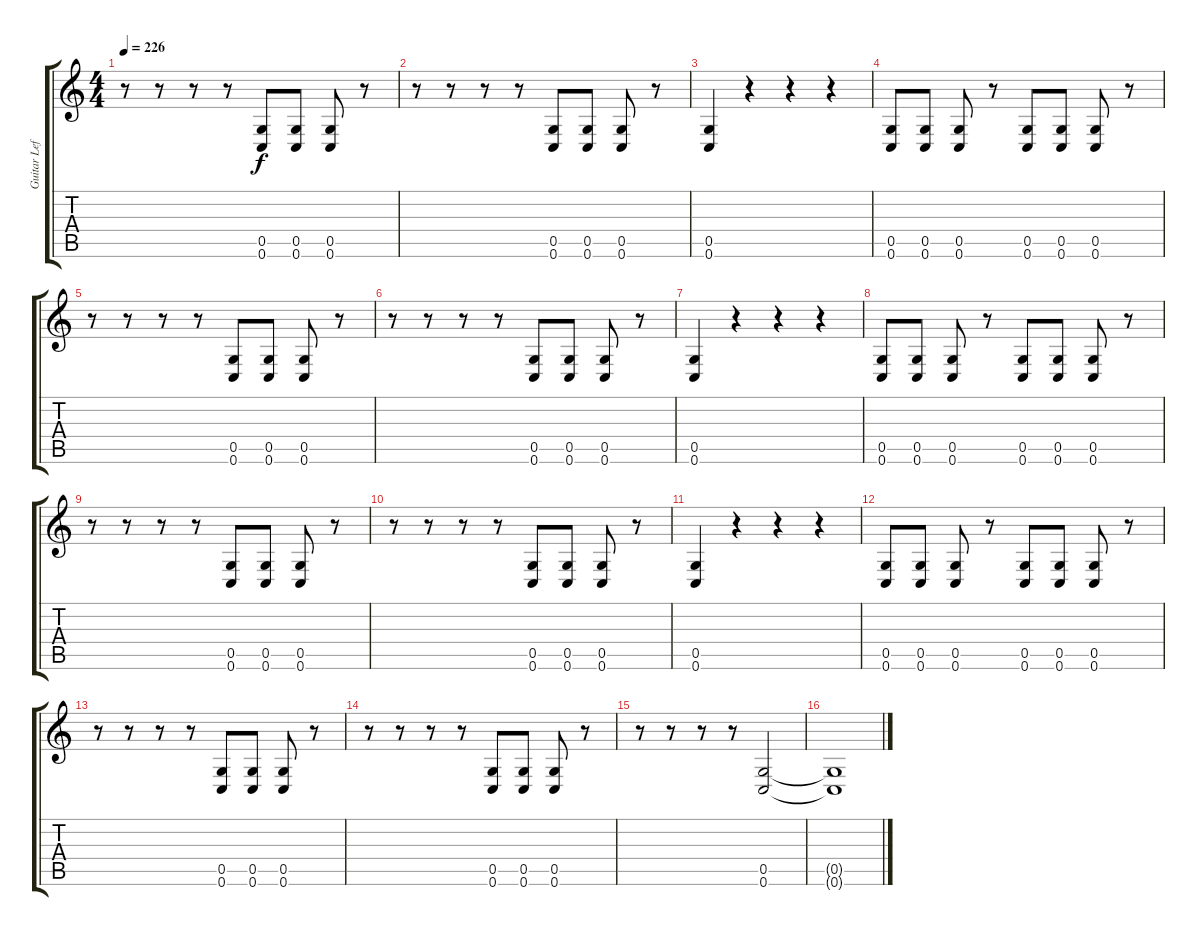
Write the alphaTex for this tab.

\track ("Guitar Left" "Guitar Lef") {instrument distortionguitar}
\staff {score tabs}
\tuning (D4 A3 F3 C3 G2 C2) {hide}
\ts (4 4)
\tempo 226
\clef g2
\ks c
r.8{dy f} r.8 r.8 r.8 (0.5 0.6).8 (0.5 0.6).8 (0.5 0.6).8 r.8 |
r.8 r.8 r.8 r.8 (0.5 0.6).8 (0.5 0.6).8 (0.5 0.6).8 r.8 |
(0.5 0.6).4 r.4 r.4 r.4 |
(0.5 0.6).8 (0.5 0.6).8 (0.5 0.6).8 r.8 (0.5 0.6).8 (0.5 0.6).8 (0.5 0.6).8 r.8 |
r.8 r.8 r.8 r.8 (0.5 0.6).8 (0.5 0.6).8 (0.5 0.6).8 r.8 |
r.8 r.8 r.8 r.8 (0.5 0.6).8 (0.5 0.6).8 (0.5 0.6).8 r.8 |
(0.5 0.6).4 r.4 r.4 r.4 |
(0.5 0.6).8 (0.5 0.6).8 (0.5 0.6).8 r.8 (0.5 0.6).8 (0.5 0.6).8 (0.5 0.6).8 r.8 |
r.8 r.8 r.8 r.8 (0.5 0.6).8 (0.5 0.6).8 (0.5 0.6).8 r.8 |
r.8 r.8 r.8 r.8 (0.5 0.6).8 (0.5 0.6).8 (0.5 0.6).8 r.8 |
(0.5 0.6).4 r.4 r.4 r.4 |
(0.5 0.6).8 (0.5 0.6).8 (0.5 0.6).8 r.8 (0.5 0.6).8 (0.5 0.6).8 (0.5 0.6).8 r.8 |
r.8 r.8 r.8 r.8 (0.5 0.6).8 (0.5 0.6).8 (0.5 0.6).8 r.8 |
r.8 r.8 r.8 r.8 (0.5 0.6).8 (0.5 0.6).8 (0.5 0.6).8 r.8 |
r.8 r.8 r.8 r.8 (0.5 0.6).2 |
(0.5{t} 0.6{t}).1
